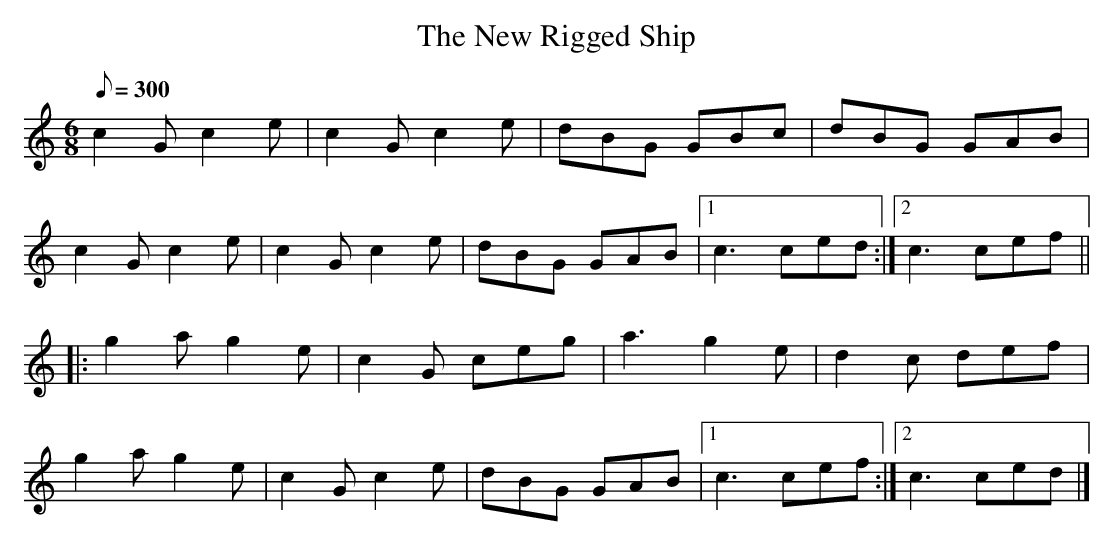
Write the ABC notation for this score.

X:1
T:The New Rigged Ship
L:1/8
M:6/8
Q:300
K:C
c2 G c2 e|c2 G c2 e|dBG GBc|dBG GAB|
c2 G c2 e|c2 G c2 e|dBG GAB|[1c3 ced:|[2c3 cef||
|:g2 a g2 e|c2 G ceg|a3 g2 e|d2 c def|
g2 a g2 e|c2 G c2 e|dBG GAB|[1c3 cef:|[2c3 ced|]
